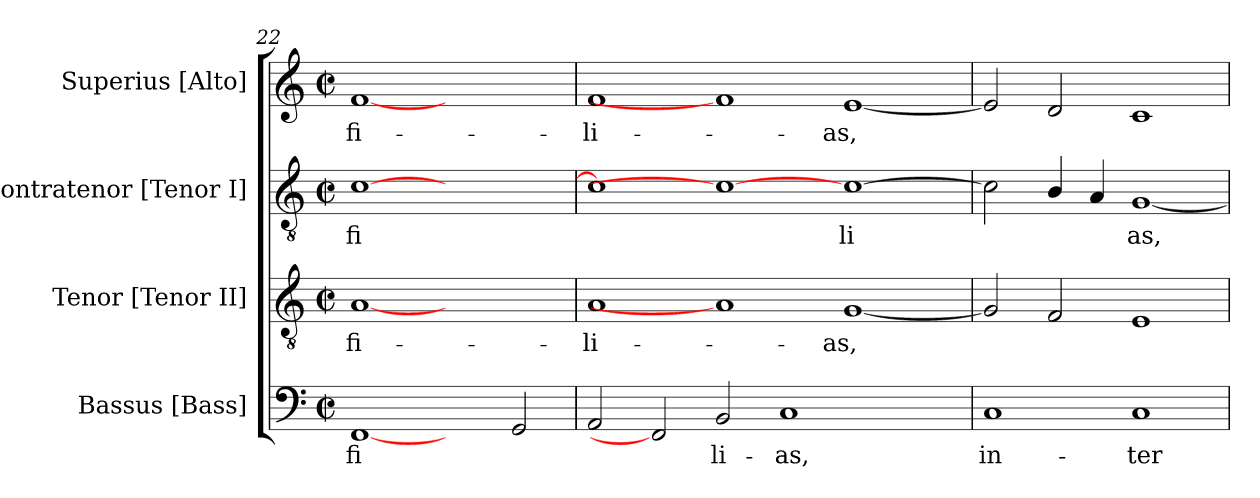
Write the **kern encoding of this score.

**kern	**text	**kern	**text	**kern	**text	**kern	**text
*part4	*part4	*part3	*part3	*part2	*part2	*part1	*part1
*staff4	*staff4	*staff3	*staff3	*staff2	*staff2	*staff1	*staff1
*I"Bassus  [Bass]	*	*I"Tenor  [Tenor II]	*	*I"Contratenor  [Tenor I]	*	*I"Superius  [Alto]	*
*clefF4	*	*clefGv2	*	*clefGv2	*	*clefG2	*
*k[]	*	*k[]	*	*k[]	*	*k[]	*
*C:	*	*C:	*	*C:	*	*C:	*
*M2/2	*	*M2/2	*	*M2/2	*	*M2/2	*
*met(c|)	*	*met(c|)	*	*met(c|)	*	*met(c|)	*
=22	=22	=22	=22	=22	=22	=22	=22
!	!LO:LY:b:rj	!	!LO:LY:b:rj	!	!LO:LY:b:rj	!	!LO:LY:b:rj
[1FF	fi-	[1A	fi-	[>1c	fi-	[1f	fi-
2ryy	.	1ryy	.	1ryy	.	1ryy	.
!	!LO:LY:b:rj	!	!	!	!	!	!
2GG/	--	.	.	.	.	.	.
!!LO:PB:g=z
=23	=23	=23	=23	=23	=23	=23	=23
!	!LO:LY:b:rj	!	!LO:LY:b:rj	!	!LO:LY:b:rj	!	!LO:LY:b:rj
2AA/	--	1A	-li-	1c]	--	1f	-li-
2FF]	.	.	.	.	.	.	.
!	!LO:LY:b:rj	!	!	!	!	!	!
2BB/	-li-	1A]	.	1c_	.	1f]	.
!	!LO:LY:b:rj	!	!	!	!	!	!
1C	-as,	.	.	.	.	.	.
!	!	!	!LO:LY:b:rj	!	!LO:LY:b:rj	!	!LO:LY:b:rj
.	.	[<1G	-as,	[>1c	-li-	[<1e	-as,
2ryy	.	.	.	.	.	.	.
=24	=24	=24	=24	=24	=24	=24	=24
!	!LO:LY:b:rj	!	!LO:LY:b:rj	!	!LO:LY:b:rj	!	!LO:LY:b:rj
1C	in-	2G/]	.	2c\]	--	2e/]	.
!	!	!	!LO:LY:b:rj	!	!LO:LY:b:rj	!	!LO:LY:b:rj
.	.	2F/	.	4B/	--	2d/	.
!	!	!	!	!	!LO:LY:b:rj	!	!
.	.	.	.	4A/	--	.	.
!	!LO:LY:b:rj	!	!LO:LY:b:rj	!	!LO:LY:b:rj	!	!LO:LY:b:rj
1C	-ter	1E	.	[<1G	-as,	1c	.
=	=	=	=	=	=	=	=
*-	*-	*-	*-	*-	*-	*-	*-
